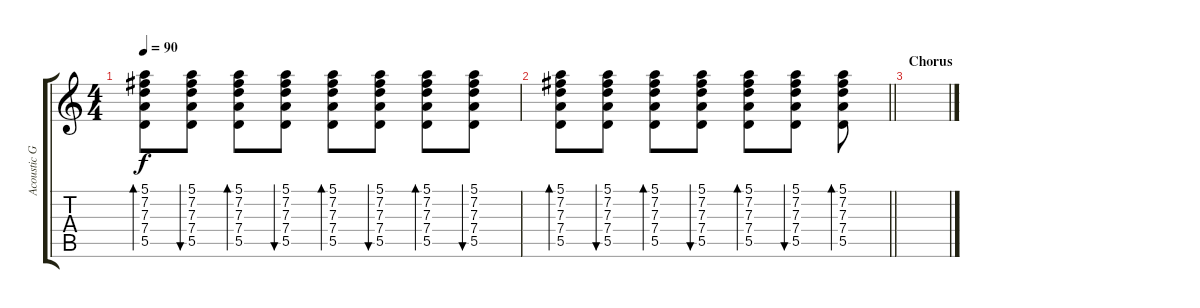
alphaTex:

\track ("Acoustic Guitar" "Acoustic G") {instrument acousticguitarsteel}
\staff {score tabs}
\tuning (E4 B3 G3 D3 A2 E2) {hide}
\ts (4 4)
\tempo 90
\clef g2
\ks c
(5.1 7.2 7.3 7.4 5.5).8{bd 60 dy f} (5.1 7.2 7.3 7.4 5.5).8{bu 60} (5.1 7.2 7.3 7.4 5.5).8{bd 60} (5.1 7.2 7.3 7.4 5.5).8{bu 60} (5.1 7.2 7.3 7.4 5.5).8{bd 60} (5.1 7.2 7.3 7.4 5.5).8{bu 60} (5.1 7.2 7.3 7.4 5.5).8{bd 60} (5.1 7.2 7.3 7.4 5.5).8{bu 60} |
\barLineRight lightlight
(5.1 7.2 7.3 7.4 5.5).8{bd 60} (5.1 7.2 7.3 7.4 5.5).8{bu 60} (5.1 7.2 7.3 7.4 5.5).8{bd 60} (5.1 7.2 7.3 7.4 5.5).8{bu 60} (5.1 7.2 7.3 7.4 5.5).8{bd 60} (5.1 7.2 7.3 7.4 5.5).8{bu 60} (5.1 7.2 7.3 7.4 5.5).8{bd 60} |
\section ("" "Chorus")
